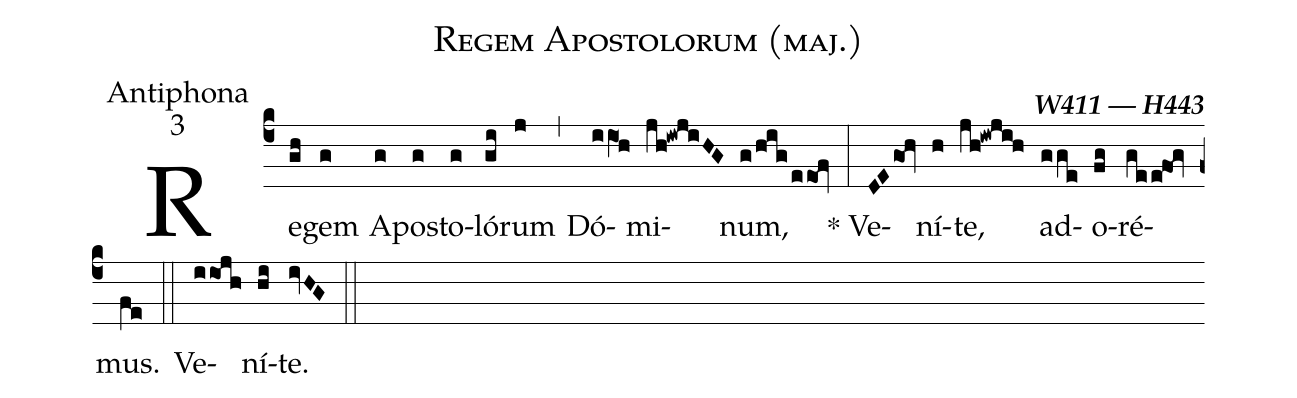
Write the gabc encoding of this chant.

name:Regem Apostolorum (maj.);
office-part:Antiphona;
mode:3;
commentary:{\bfseries W411 --- H443};
%%
(c4) Re(gh)gem(g) A(g)po(g)sto(g)ló(gi)rum(j) (,)
Dó(iiO1h)mi(jh!iwjiHG)num,(g/hig/eeo1!fv) (:)
<sp>*</sp> Ve(DEgo1!hv)ní(h)te,(jh!iwji!h) ad(ggO1qe)o(fg)ré(gee!fo1!gv)mus.(fe) (::)
Ve(i/io1jh)ní(hi)te.(ivHG) (::)
